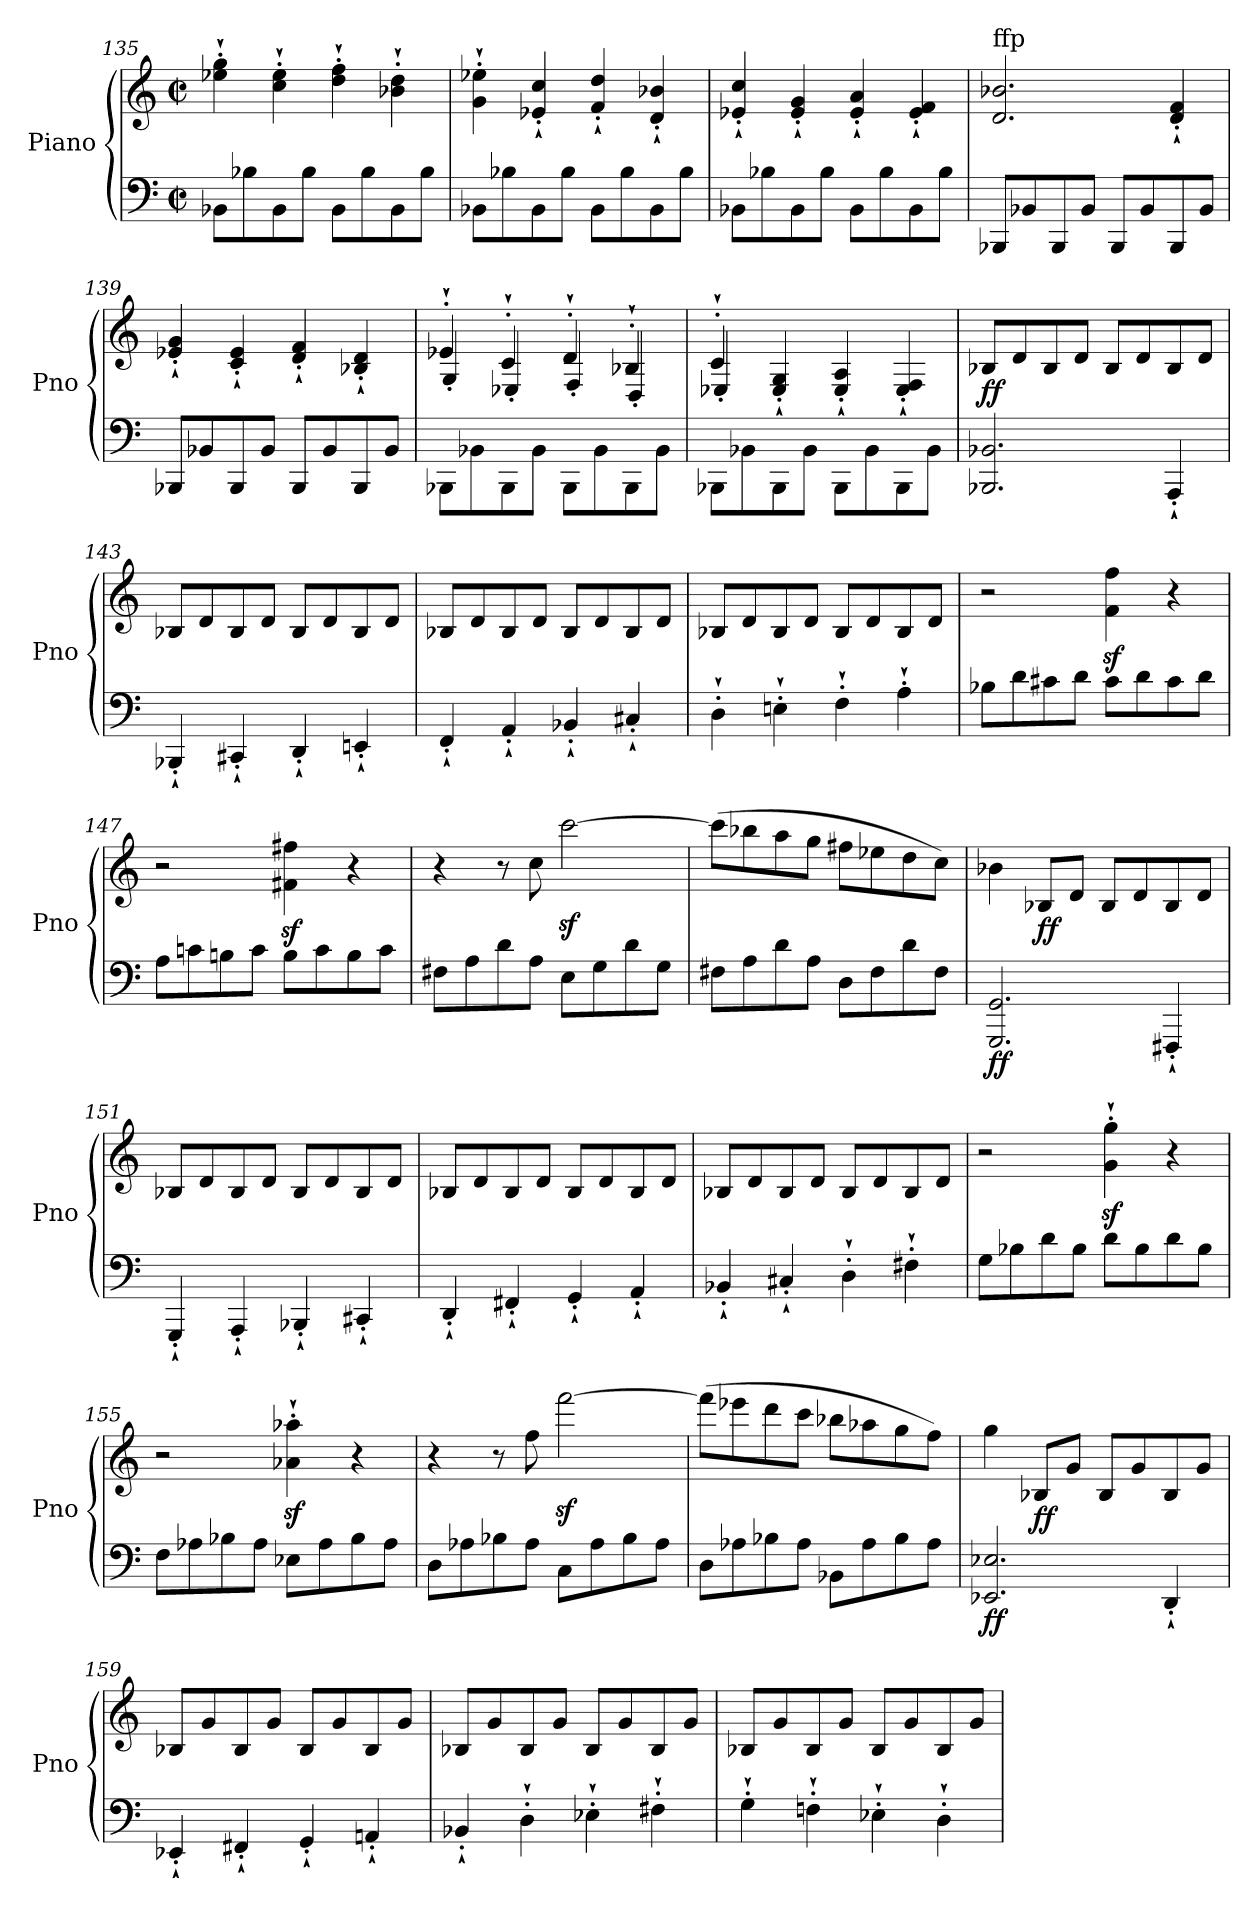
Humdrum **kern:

**kern	**kern	**dynam
*part1	*part1	*part1
*staff2	*staff1	*staff1/2
*I"Piano	*	*
*I'Pno	*	*
*clefF4	*clefG2	*
*k[]	*k[]	*
*C:	*C:	*
*M2/2	*M2/2	*
*met(c|)	*met(c|)	*
=135	=135	=135
8BB-X\L	4ee-X\'` 4gg\'`	.
8B-X\	.	.
8BB-\	4cc\'` 4ee-\'`	.
8B-\J	.	.
8BB-\L	4dd\'` 4ff\'`	.
8B-\	.	.
8BB-\	4b-X\'` 4dd\'`	.
8B-\J	.	.
=136	=136	=136
8BB-X\L	4g\'` 4ee-X\'`	.
8B-X\	.	.
8BB-\	4e-X/'` 4cc/'`	.
8B-\J	.	.
8BB-\L	4f/'` 4dd/'`	.
8B-\	.	.
8BB-\	4d/'` 4b-X/'`	.
8B-\J	.	.
=137	=137	=137
8BB-X\L	4e-X/'` 4cc/'`	.
8B-X\	.	.
8BB-\	4e-/'` 4g/'`	.
8B-\J	.	.
8BB-\L	4e-/'` 4a/'`	.
8B-\	.	.
8BB-\	4e-/'` 4f/'`	.
8B-\J	.	.
!!LO:LB:g=z
=138	=138	=138
!	!LO:TX:a:t=ffp	!
8BBB-X/L	2.d/ 2.b-X/	.
8BB-X/	.	.
8BBB-/	.	.
8BB-/J	.	.
8BBB-/L	.	.
8BB-/	.	.
8BBB-/	4d/'` 4f/'`	.
8BB-/J	.	.
=139	=139	=139
8BBB-X/L	4e-X/'` 4g/'`	.
8BB-X/	.	.
8BBB-/	4c/'` 4e-/'`	.
8BB-/J	.	.
8BBB-/L	4d/'` 4f/'`	.
8BB-/	.	.
8BBB-/	4B-X/'` 4d/'`	.
8BB-/J	.	.
=140	=140	=140
*	*^	*
8BBB-X\L	4e-X'`/	4G'/	.
8BB-X\	.	.	.
8BBB-\	4c'`/	4E-X'/	.
8BB-\J	.	.	.
8BBB-\L	4d'`/	4F'/	.
8BB-\	.	.	.
8BBB-\	4B-X'`/	4D'/	.
8BB-\J	.	.	.
=141	=141	=141	=141
8BBB-X\L	4c'`/	4E-X'/	.
8BB-X\	.	.	.
8BBB-\	4E-/'` 4G/'`	2.ryy	.
8BB-\J	.	.	.
8BBB-\L	4E-/'` 4A/'`	.	.
8BB-\	.	.	.
8BBB-\	4E-/'` 4F/'`	.	.
8BB-\J	.	.	.
*	*v	*v	*
!!LO:LB:g=z
=142	=142	=142
!	!	!LO:DY:b
2.BBB-X/ 2.BB-X/	8B-X/L	ff
.	8d/	.
.	8B-/	.
.	8d/J	.
.	8B-/L	.
.	8d/	.
4AAA'`/	8B-/	.
.	8d/J	.
=143	=143	=143
4BBB-X'`/	8B-X/L	.
.	8d/	.
4CC#X'`/	8B-/	.
.	8d/J	.
4DD'`/	8B-/L	.
.	8d/	.
4EEn'`/	8B-/	.
.	8d/J	.
=144	=144	=144
4FF'`/	8B-X/L	.
.	8d/	.
4AA'`/	8B-/	.
.	8d/J	.
4BB-X'`/	8B-/L	.
.	8d/	.
4C#X'`/	8B-/	.
.	8d/J	.
=145	=145	=145
4D'`\	8B-X/L	.
.	8d/	.
4En'`\	8B-/	.
.	8d/J	.
4F'`\	8B-/L	.
.	8d/	.
4A'`\	8B-/	.
.	8d/J	.
!!LO:LB:g=z
=146	=146	=146
8B-X\L	2r	.
8d\	.	.
8c#X\	.	.
8d\J	.	.
8c#\L	4f\z< 4ff\z<	.
8d\	.	.
8c#\	4r	.
8d\J	.	.
=147	=147	=147
8A\L	2r	.
8cn\	.	.
8Bn\	.	.
8c\J	.	.
8B\L	4f#X\z< 4ff#X\z<	.
8c\	.	.
8B\	4r	.
8c\J	.	.
=148	=148	=148
8F#X\L	4r	.
8A\	.	.
8d\	8r	.
8A\J	8cc\	.
8E\L	[2cccz<\	.
8G\	.	.
8d\	.	.
8G\J	.	.
=149	=149	=149
8F#X\L	(>8ccc\L]	.
8A\	8bb-X\	.
8d\	8aa\	.
8A\J	8gg\J	.
8D\L	8ff#X\L	.
8F#\	8ee-X\	.
8d\	8dd\	.
8F#\J	8cc\J)	.
!!LO:PB:g=z
=150	=150	=150
!	!	!LO:DY:b=2
2.GGG/ 2.GG/	4b-X\	ff
!	!	!LO:DY:b
.	8B-X/L	ff
.	8d/J	.
.	8B-/L	.
.	8d/	.
4FFF#X'`/	8B-/	.
.	8d/J	.
=151	=151	=151
4GGG'`/	8B-X/L	.
.	8d/	.
4AAA'`/	8B-/	.
.	8d/J	.
4BBB-X'`/	8B-/L	.
.	8d/	.
4CC#X'`/	8B-/	.
.	8d/J	.
=152	=152	=152
4DD'`/	8B-X/L	.
.	8d/	.
4FF#X'`/	8B-/	.
.	8d/J	.
4GG'`/	8B-/L	.
.	8d/	.
4AA'`/	8B-/	.
.	8d/J	.
=153	=153	=153
4BB-X'`/	8B-X/L	.
.	8d/	.
4C#X'`/	8B-/	.
.	8d/J	.
4D'`\	8B-/L	.
.	8d/	.
4F#X'`\	8B-/	.
.	8d/J	.
!!LO:LB:g=z
=154	=154	=154
8G\L	2r	.
8B-X\	.	.
8d\	.	.
8B-\J	.	.
8d\L	4g\z<'` 4gg\z<'`	.
8B-\	.	.
8d\	4r	.
8B-\J	.	.
=155	=155	=155
8F\L	2r	.
8A-X\	.	.
8B-X\	.	.
8A-\J	.	.
8E-X\L	4a-X\z<'` 4aa-X\z<'`	.
8A-\	.	.
8B-\	4r	.
8A-\J	.	.
=156	=156	=156
8D\L	4r	.
8A-X\	.	.
8B-X\	8r	.
8A-\J	8ff\	.
8C\L	[2fffz<\	.
8A-\	.	.
8B-\	.	.
8A-\J	.	.
=157	=157	=157
8D\L	(>8fff\L]	.
8A-X\	8eee-X\	.
8B-X\	8ddd\	.
8A-\J	8ccc\J	.
8BB-X\L	8bb-X\L	.
8A-\	8aa-X\	.
8B-\	8gg\	.
8A-\J	8ff\J)	.
!!LO:LB:g=z
=158	=158	=158
!	!	!LO:DY:b=2
2.EE-X/ 2.E-X/	4gg\	ff
!	!	!LO:DY:b
.	8B-X/L	ff
.	8g/J	.
.	8B-/L	.
.	8g/	.
4DD'`/	8B-/	.
.	8g/J	.
=159	=159	=159
4EE-X'`/	8B-X/L	.
.	8g/	.
4FF#X'`/	8B-/	.
.	8g/J	.
4GG'`/	8B-/L	.
.	8g/	.
4AAn'`/	8B-/	.
.	8g/J	.
=160	=160	=160
4BB-X'`/	8B-X/L	.
.	8g/	.
4D'`\	8B-/	.
.	8g/J	.
4E-X'`\	8B-/L	.
.	8g/	.
4F#X'`\	8B-/	.
.	8g/J	.
=161	=161	=161
4G'`\	8B-X/L	.
.	8g/	.
4Fn'`\	8B-/	.
.	8g/J	.
4E-X'`\	8B-/L	.
.	8g/	.
4D'`\	8B-/	.
.	8g/J	.
=	=	=
*-	*-	*-
